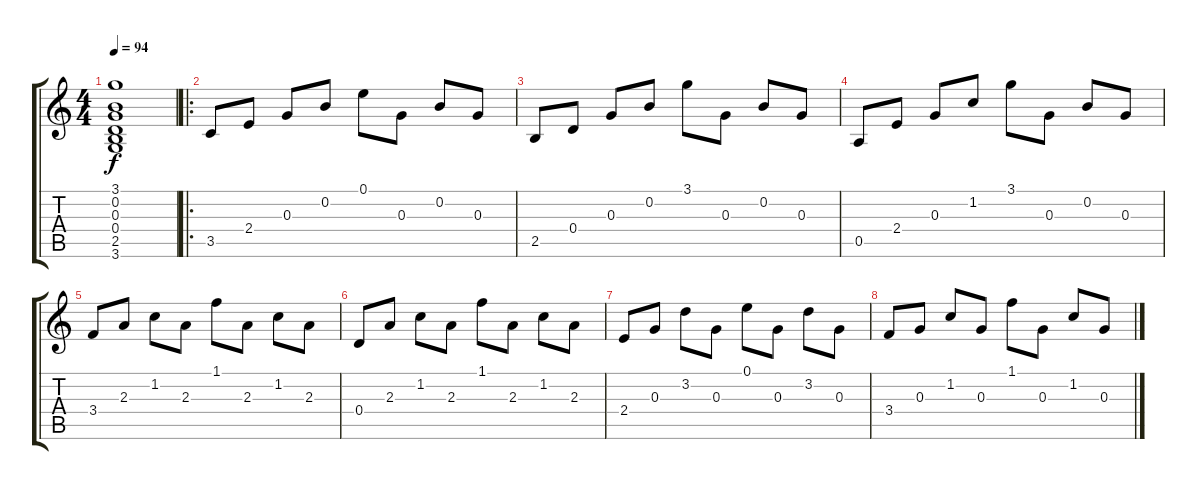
\track "" {instrument acousticguitarnylon}
\staff {score tabs}
\tuning (E4 B3 G3 D3 A2 E2) {hide}
\ts (4 4)
\tempo 94
\clef g2
\ks c
(3.1 0.2 0.3 0.4 2.5 3.6).1{dy f} |
\ro
3.5.8 2.4.8 0.3.8 0.2.8 0.1.8 0.3.8 0.2.8 0.3.8 |
2.5.8 0.4.8 0.3.8 0.2.8 3.1.8 0.3.8 0.2.8 0.3.8 |
0.5.8 2.4.8 0.3.8 1.2.8 3.1.8 0.3.8 0.2.8 0.3.8 |
3.4.8 2.3.8 1.2.8 2.3.8 1.1.8 2.3.8 1.2.8 2.3.8 |
0.4.8 2.3.8 1.2.8 2.3.8 1.1.8 2.3.8 1.2.8 2.3.8 |
2.4.8 0.3.8 3.2.8 0.3.8 0.1.8 0.3.8 3.2.8 0.3.8 |
3.4.8 0.3.8 1.2.8 0.3.8 1.1.8 0.3.8 1.2.8 0.3.8
